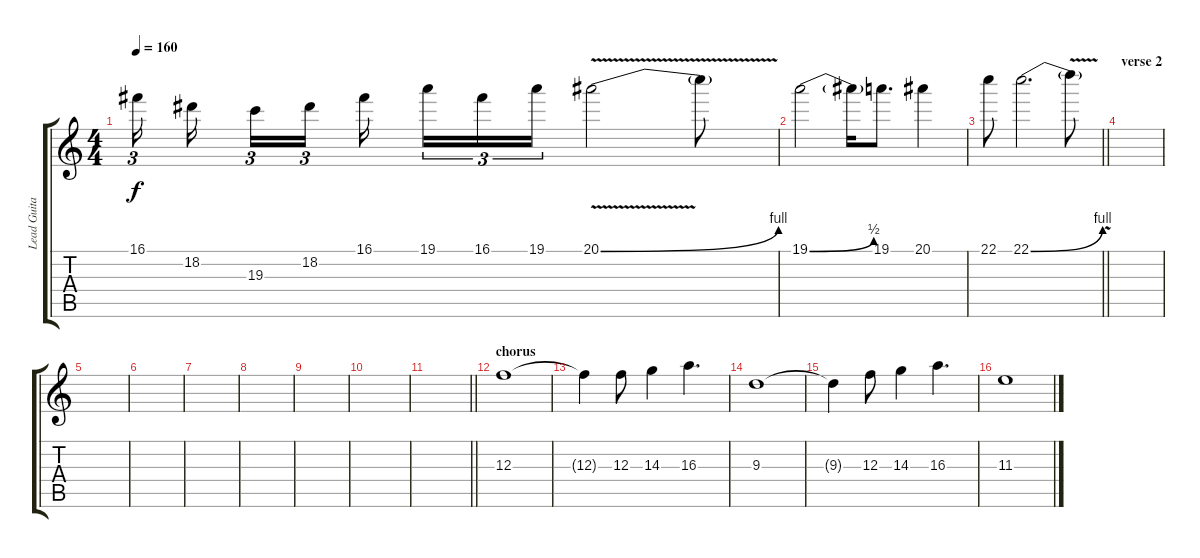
\track ("Lead Guitar 1" "Lead Guita") {instrument overdrivenguitar}
\staff {score tabs}
\tuning (D4 A3 F3 C3 G2 D2) {hide}
\ts (4 4)
\tempo 160
\clef g2
\ks c
16.1{t}.16{tu (3 2) dy f beam splitsecondary} 18.2.16{beam splitsecondary} 19.3.16{tu (3 2)} 18.2.16{tu (3 2) beam splitsecondary} 16.1.16 19.1.16{tu (3 2)} 16.1.16{tu (3 2)} 19.1.16{tu (3 2)} 20.1{be (bend 0 0 60 4) v}.2 20.1{t}.8 |
19.1{be (bend 0 0 60 2)}.2 19.1{t}.16 19.1.8{d} 20.1.4 |
\barLineRight lightlight
22.1.8 22.1{be (bend 0 0 60 4)}.2{d} 22.1{v t}.8 |
\section ("" "verse 2")
|
|
|
|
|
|
|
\barLineRight lightlight
|
\section ("" "chorus")
12.3.1 |
12.3{t}.4 12.3.8 14.3.4 16.3.4{d} |
9.3.1 |
9.3{t}.4 12.3.8 14.3.4 16.3.4{d} |
11.3.1
